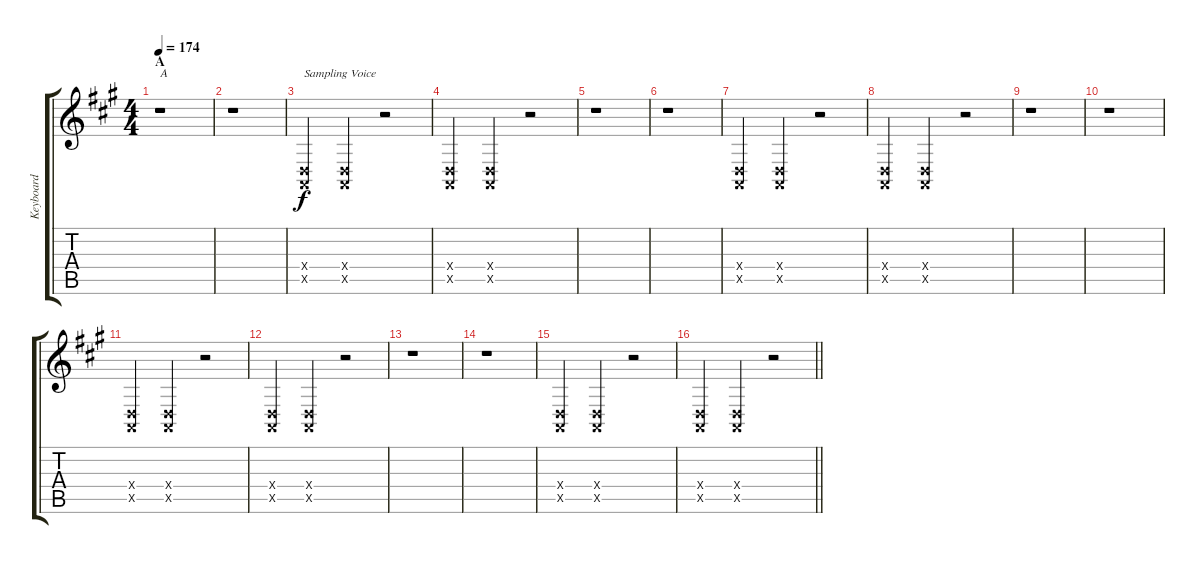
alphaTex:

\track ("Keyboard" "Keyboard") {instrument synthstrings2}
\staff {score tabs}
\tuning (E4 B3 G3 D3 A2 E2) {hide}
\ts (4 4)
\section ("" "A")
\tempo 174
\clef g2
\ks a
r.1{txt "A" dy f} |
r.1 |
(0.4{x} 0.5{x}).4{txt "Sampling Voice"} (0.4{x} 0.5{x}).4 r.2 |
(0.4{x} 0.5{x}).4 (0.4{x} 0.5{x}).4 r.2 |
r.1 |
r.1 |
(0.4{x} 0.5{x}).4 (0.4{x} 0.5{x}).4 r.2 |
(0.4{x} 0.5{x}).4 (0.4{x} 0.5{x}).4 r.2 |
r.1 |
r.1 |
(0.4{x} 0.5{x}).4 (0.4{x} 0.5{x}).4 r.2 |
(0.4{x} 0.5{x}).4 (0.4{x} 0.5{x}).4 r.2 |
r.1 |
r.1 |
(0.4{x} 0.5{x}).4 (0.4{x} 0.5{x}).4 r.2 |
\barLineRight lightlight
(0.4{x} 0.5{x}).4 (0.4{x} 0.5{x}).4 r.2
